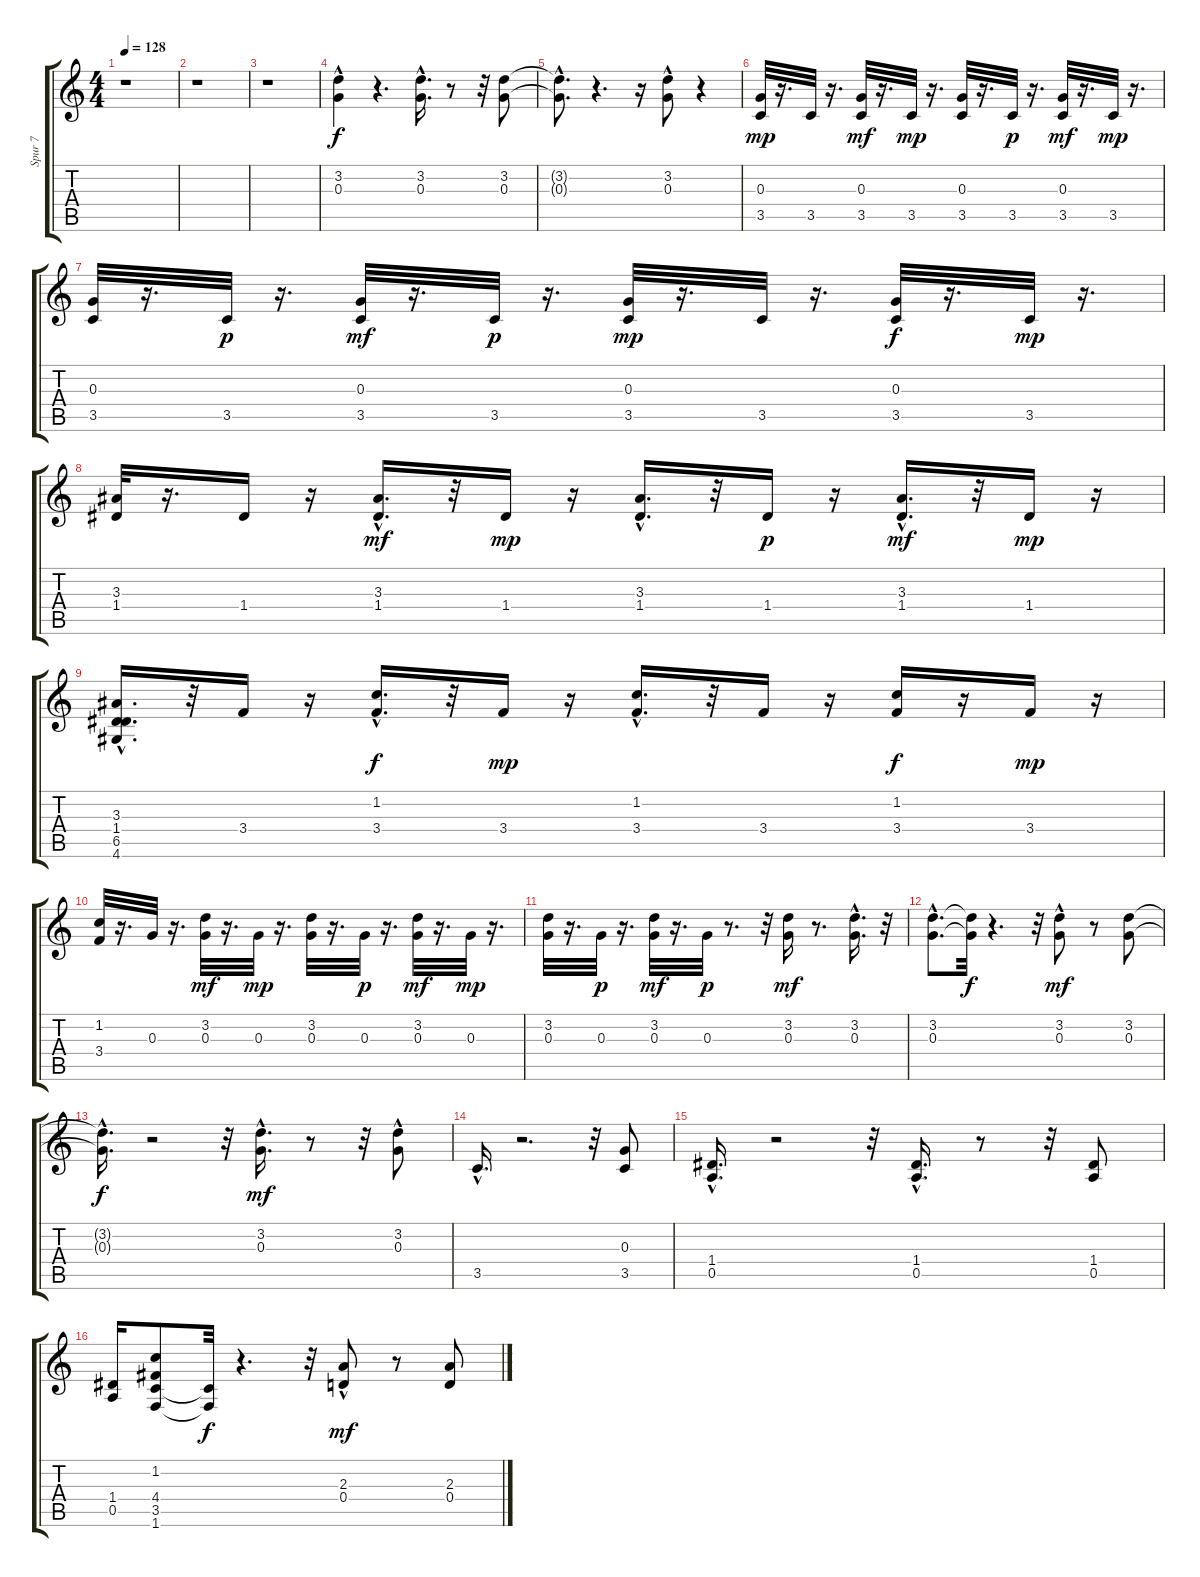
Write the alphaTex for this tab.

\track ("Spur 7" "Spur 7") {instrument distortionguitar}
\staff {score tabs}
\tuning (E4 B3 G3 D3 A2 E2) {hide}
\ts (4 4)
\tempo 128
\clef g2
\ks c
r.1{dy f instrument distortionguitar} |
r.1 |
r.1 |
(3.2 0.3{hac}).4 r.4{d} (3.2{hac} 0.3{hac}).16{d} r.8 r.32 (3.2 0.3).8 |
(3.2{hac t} 0.3{t}).8{d} r.4{d} r.16 (3.2 0.3{hac}).8 r.4 |
(0.3 3.5).32{dy mp balance 6 instrument distortionguitar} r.16{d} 3.5.32 r.16{d} (0.3 3.5).32{dy mf} r.16{d} 3.5.32{dy mp} r.16{d} (0.3 3.5).32 r.16{d} 3.5.32{dy p} r.16{d} (0.3 3.5).32{dy mf} r.16{d} 3.5.32{dy mp} r.16{d} |
(0.3 3.5).32 r.16{d} 3.5.32{dy p} r.16{d} (0.3 3.5).32{dy mf} r.16{d} 3.5.32{dy p} r.16{d} (0.3 3.5).32{dy mp} r.16{d} 3.5.32 r.16{d} (0.3 3.5).32{dy f} r.16{d} 3.5.32{dy mp} r.16{d} |
(3.3 1.4).32 r.16{d} 1.4.16 r.16 (3.3{hac} 1.4{hac}).16{d dy mf} r.32 1.4.16{dy mp} r.16 (3.3{hac} 1.4{hac}).16{d} r.32 1.4.16{dy p} r.16 (3.3 1.4{hac}).16{d dy mf} r.32 1.4.16{dy mp} r.16 |
(3.3 1.4 6.5 4.6{hac}).16{d} r.32 3.4.16 r.16 (1.2{hac} 3.4{hac}).16{d dy f} r.32 3.4.16{dy mp} r.16 (1.2{hac} 3.4{hac}).16{d} r.32 3.4.16 r.16 (1.2 3.4).16{dy f} r.16 3.4.16{dy mp} r.16 |
(1.2 3.4).32 r.16{d} 0.3.32 r.16{d} (3.2 0.3).32{dy mf} r.16{d} 0.3.32{dy mp} r.16{d} (3.2 0.3).32 r.16{d} 0.3.32{dy p} r.16{d} (3.2 0.3).32{dy mf} r.16{d} 0.3.32{dy mp} r.16{d} |
(3.2 0.3).32 r.16{d} 0.3.32{dy p} r.16{d} (3.2 0.3).32{dy mf} r.16{d} 0.3.32{dy p} r.8{d} r.32 (3.2 0.3).16{dy mf} r.8{d} (3.2{hac} 0.3).16{d} r.32 |
(3.2{hac} 0.3{hac}).8{d balance 4 instrument distortionguitar} (3.2{t} 0.3{t}).32{dy f} r.4{d} r.32 (3.2 0.3{hac}).8{dy mf} r.8 (3.2 0.3).8 |
(3.2{hac t} 0.3{hac t}).16{d dy f} r.2 r.32 (3.2{hac} 0.3{hac}).16{d dy mf} r.8 r.32 (3.2 0.3{hac}).8 |
3.5{hac}.16{d} r.2{d} r.32 (0.3 3.5).8 |
(1.4{hac} 0.5{hac}).16{d} r.2 r.32 (1.4{hac} 0.5{hac}).16{d} r.8 r.32 (1.4 0.5).8 |
(1.4 0.5).16 (1.2 4.4 3.5 1.6).8 (3.5{t} 1.6{t}).32{dy f} r.4{d} r.32 (2.3 0.4{hac}).8{dy mf} r.8 (2.3 0.4).8
